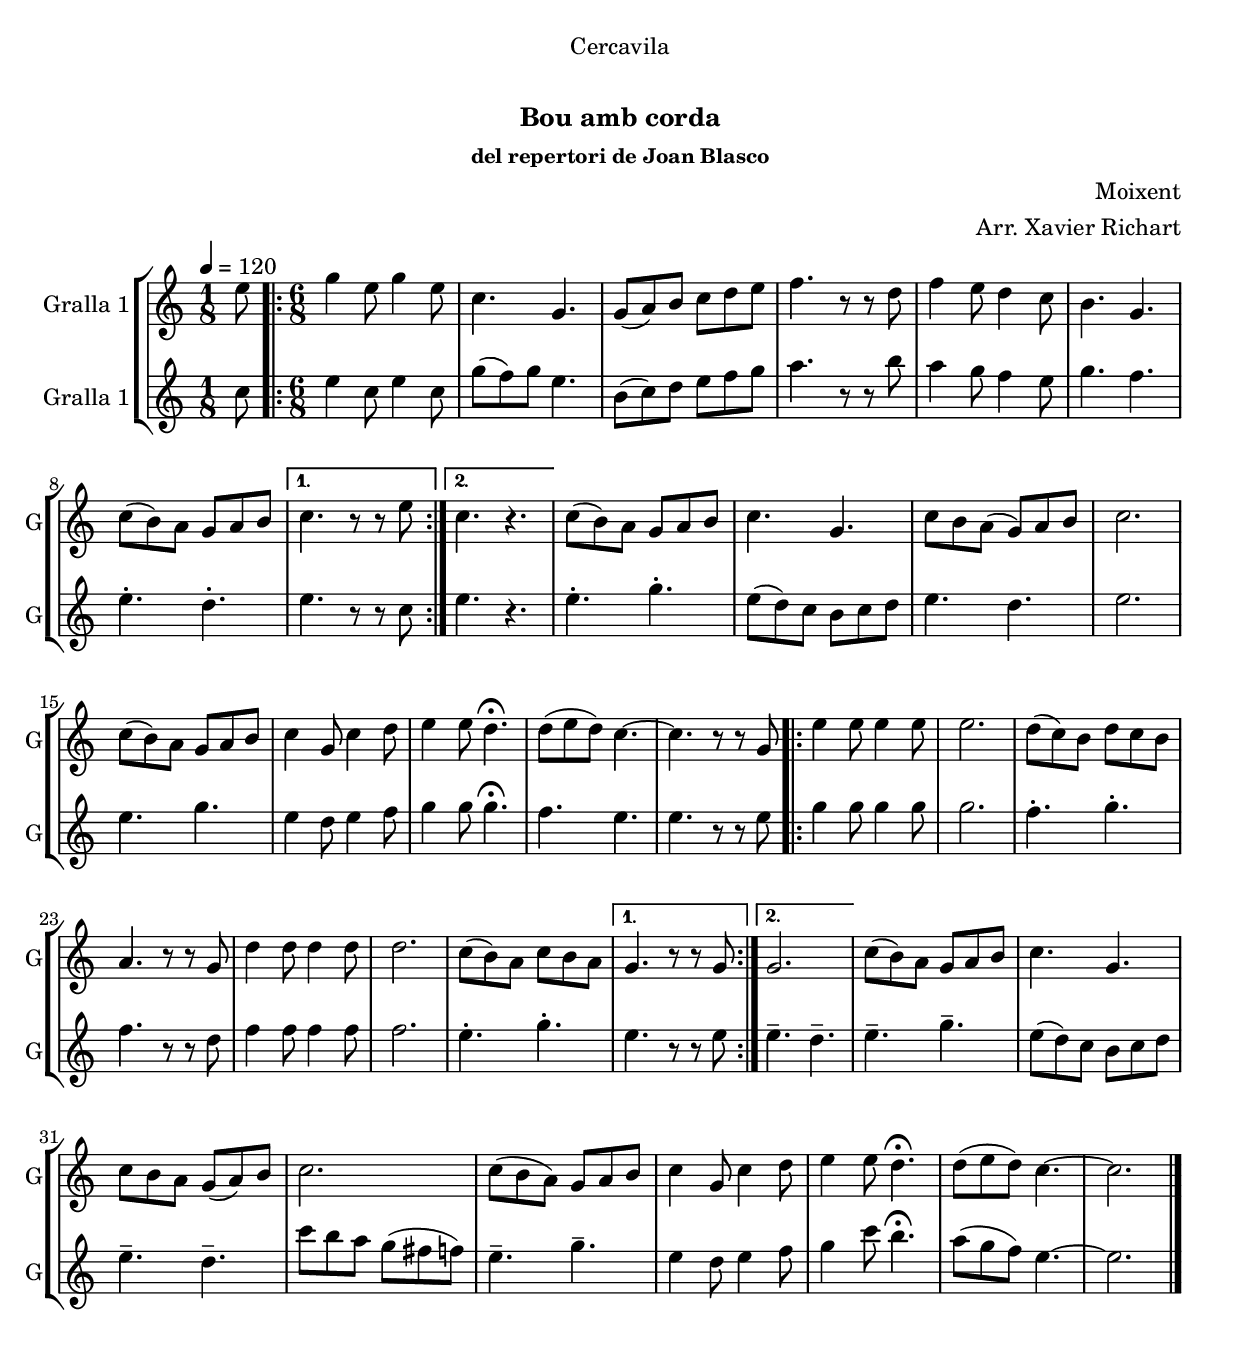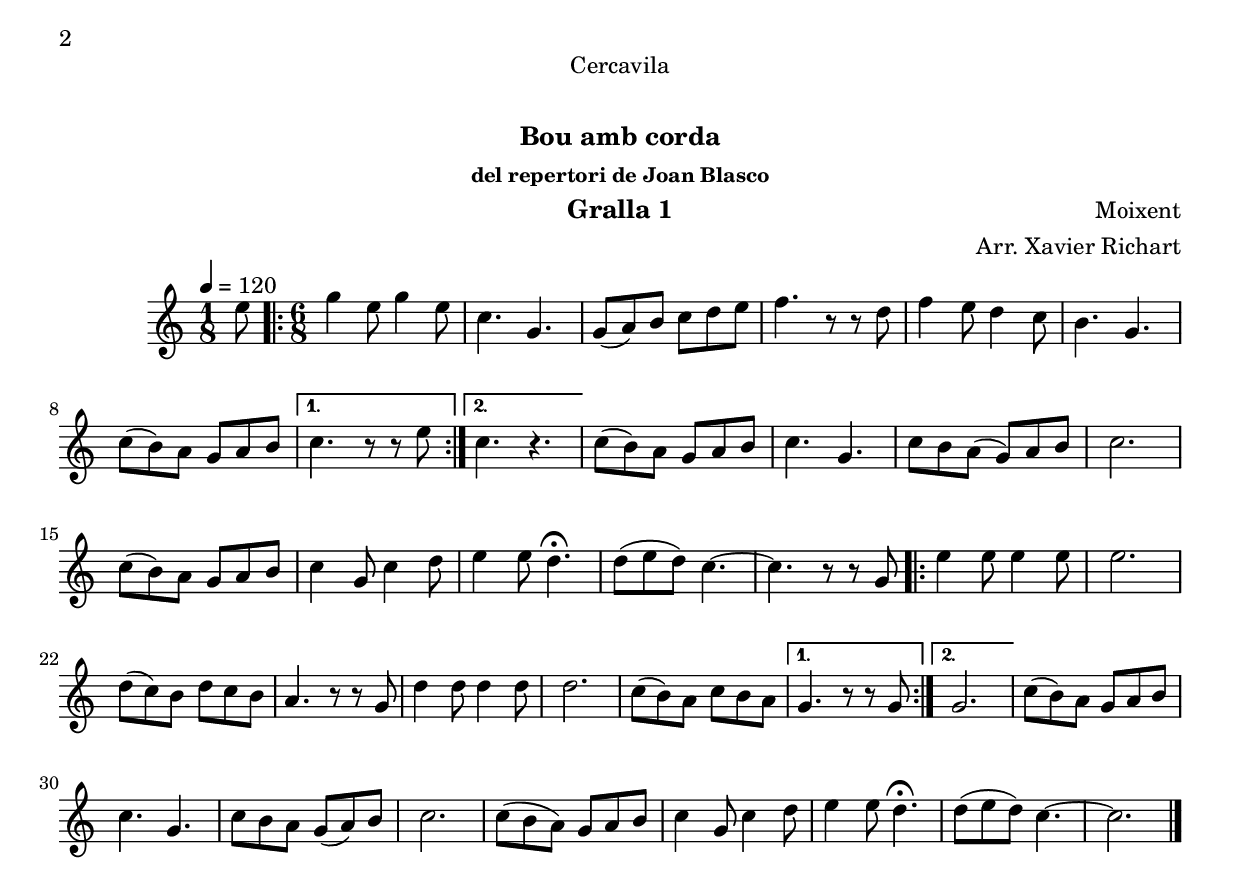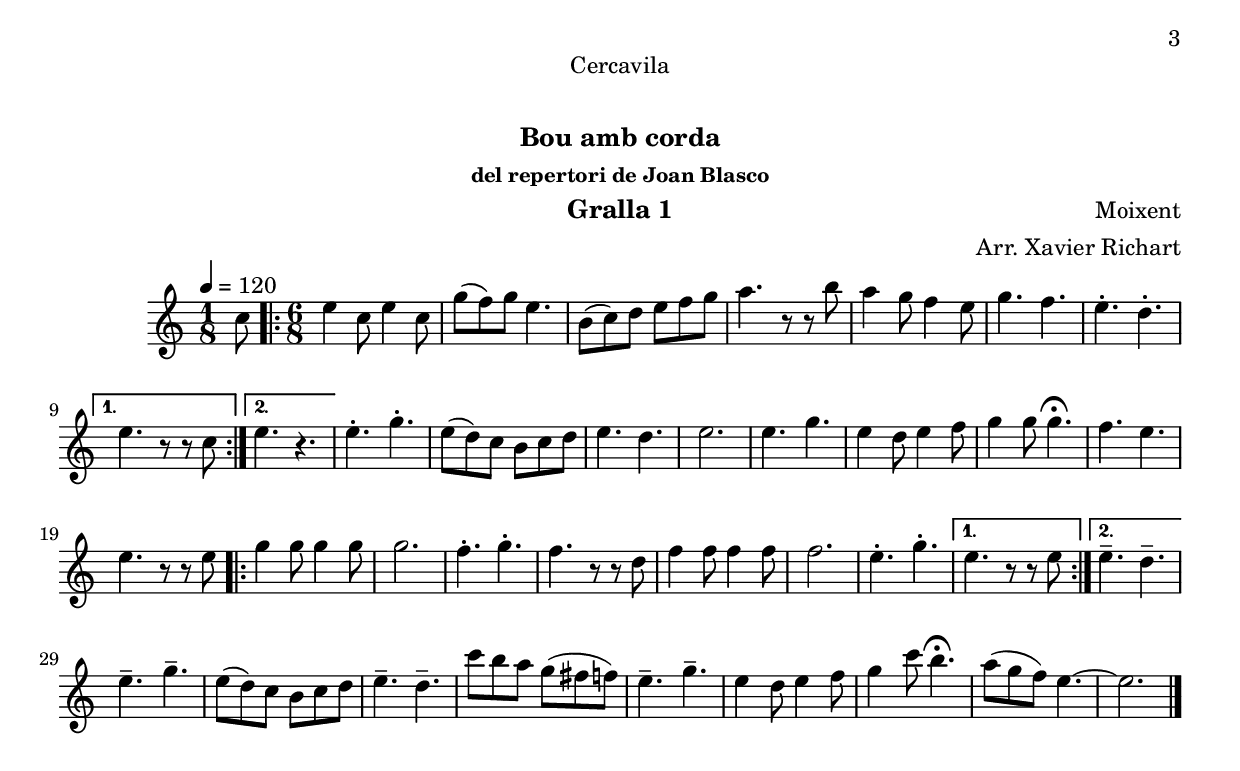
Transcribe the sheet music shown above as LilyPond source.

\version "2.16.0"

\header {
  dedication="Cercavila"
  title="  "
  subtitle="Bou amb corda"
  subsubtitle="del repertori de Joan Blasco"
  poet=""
  meter=""
  piece=""
  composer="Moixent"
  arranger="Arr. Xavier Richart"
  opus=""
  instrument=""
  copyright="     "
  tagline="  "
}

liniaroAa =
\relative e''
{
  \tempo 4=120
  \clef treble
  \key c \major
  \time 1/8
  e8  |
  \time 6/8   \repeat volta 2 { g4 e8 g4 e8  |
  c4. g  |
  g8 ( a ) b c d e  |
  %05
  f4. r8 r d  |
  f4 e8 d4 c8  |
  b4. g  |
  c8 ( b ) a g a b }
  \alternative { { c4. r8 r e }
  %10
  { c4. r } }
  c8 ( b ) a g a b  |
  c4. g  |
  c8 b a ( g ) a b  |
  c2.  |
  %15
  c8 ( b ) a g a b  |
  c4 g8 c4 d8  |
  e4 e8 d4.\fermata  |
  d8 ( e d ) c4. ~  |
  c4. r8 r g  |
  %20
  \repeat volta 2 { e'4 e8 e4 e8  |
  e2.  |
  d8 ( c ) b d c b  |
  a4. r8 r g  |
  d'4 d8 d4 d8  |
  %25
  d2.  |
  c8 ( b ) a c b a }
  \alternative { { g4. r8 r g }
  { g2. } }
  c8 ( b ) a g a b  |
  %30
  c4. g  |
  c8 b a g ( a ) b  |
  c2.   |
  c8 ( b a ) g a b  |
  c4 g8 c4 d8  |
  %35
  e4 e8 d4.\fermata  |
  d8 ( e d ) c4. ~  |
  c2.  \bar "|."
}

liniaroAb =
\relative c''
{
  \tempo 4=120
  \clef treble
  \key c \major
  \time 1/8
  c8  |
  \time 6/8   \repeat volta 2 { e4 c8 e4 c8  |
  g'8 ( f ) g e4.  |
  b8 ( c ) d e f g  |
  %05
  a4. r8 r b  |
  a4 g8 f4 e8  |
  g4. f  |
  e4.-. d-. }
  \alternative { { e4. r8 r c }
  %10
  { e4. r } }
  e4.-. g-.  |
  e8 ( d ) c b c d  |
  e4. d  |
  e2.  |
  %15
  e4. g  |
  e4 d8 e4 f8  |
  g4 g8 g4.\fermata  |
  f4. e  |
  e4. r8 r e  |
  %20
  \repeat volta 2 { g4 g8 g4 g8  |
  g2.  |
  f4.-. g-.  |
  f4. r8 r d  |
  f4 f8 f4 f8  |
  %25
  f2.  |
  e4.-. g-. }
  \alternative { { e4. r8 r e }
  { e4.-- d-- } }
  e4.-- g--  |
  %30
  e8 ( d ) c b c d  |
  e4.-- d--  |
  c'8 b a g ( fis f )  |
  e4.-- g--  |
  e4 d8 e4 f8  |
  %35
  g4 c8 b4.\fermata  |
  a8 ( g f ) e4. ~  |
  e2.  \bar "|."
}

\bookpart {
  \score {
    \new StaffGroup {
      \override Score.RehearsalMark #'self-alignment-X = #LEFT
      <<
        \new Staff \with {instrumentName = #"Gralla 1" shortInstrumentName = #"G"} \liniaroAa
        \new Staff \with {instrumentName = #"Gralla 1" shortInstrumentName = #"G"} \liniaroAb
      >>
    }
    \layout {}
  }\score { \unfoldRepeats
    \new StaffGroup {
      \override Score.RehearsalMark #'self-alignment-X = #LEFT
      <<
        \new Staff \with {instrumentName = #"Gralla 1" shortInstrumentName = #"G"} \liniaroAa
        \new Staff \with {instrumentName = #"Gralla 1" shortInstrumentName = #"G"} \liniaroAb
      >>
    }
    \midi {}
  }
}

\bookpart {
  \header {instrument="Gralla 1"}
  \score {
    \new StaffGroup {
      \override Score.RehearsalMark #'self-alignment-X = #LEFT
      <<
        \new Staff \liniaroAa
      >>
    }
    \layout {}
  }\score { \unfoldRepeats
    \new StaffGroup {
      \override Score.RehearsalMark #'self-alignment-X = #LEFT
      <<
        \new Staff \liniaroAa
      >>
    }
    \midi {}
  }
}

\bookpart {
  \header {instrument="Gralla 1"}
  \score {
    \new StaffGroup {
      \override Score.RehearsalMark #'self-alignment-X = #LEFT
      <<
        \new Staff \liniaroAb
      >>
    }
    \layout {}
  }\score { \unfoldRepeats
    \new StaffGroup {
      \override Score.RehearsalMark #'self-alignment-X = #LEFT
      <<
        \new Staff \liniaroAb
      >>
    }
    \midi {}
  }
}

